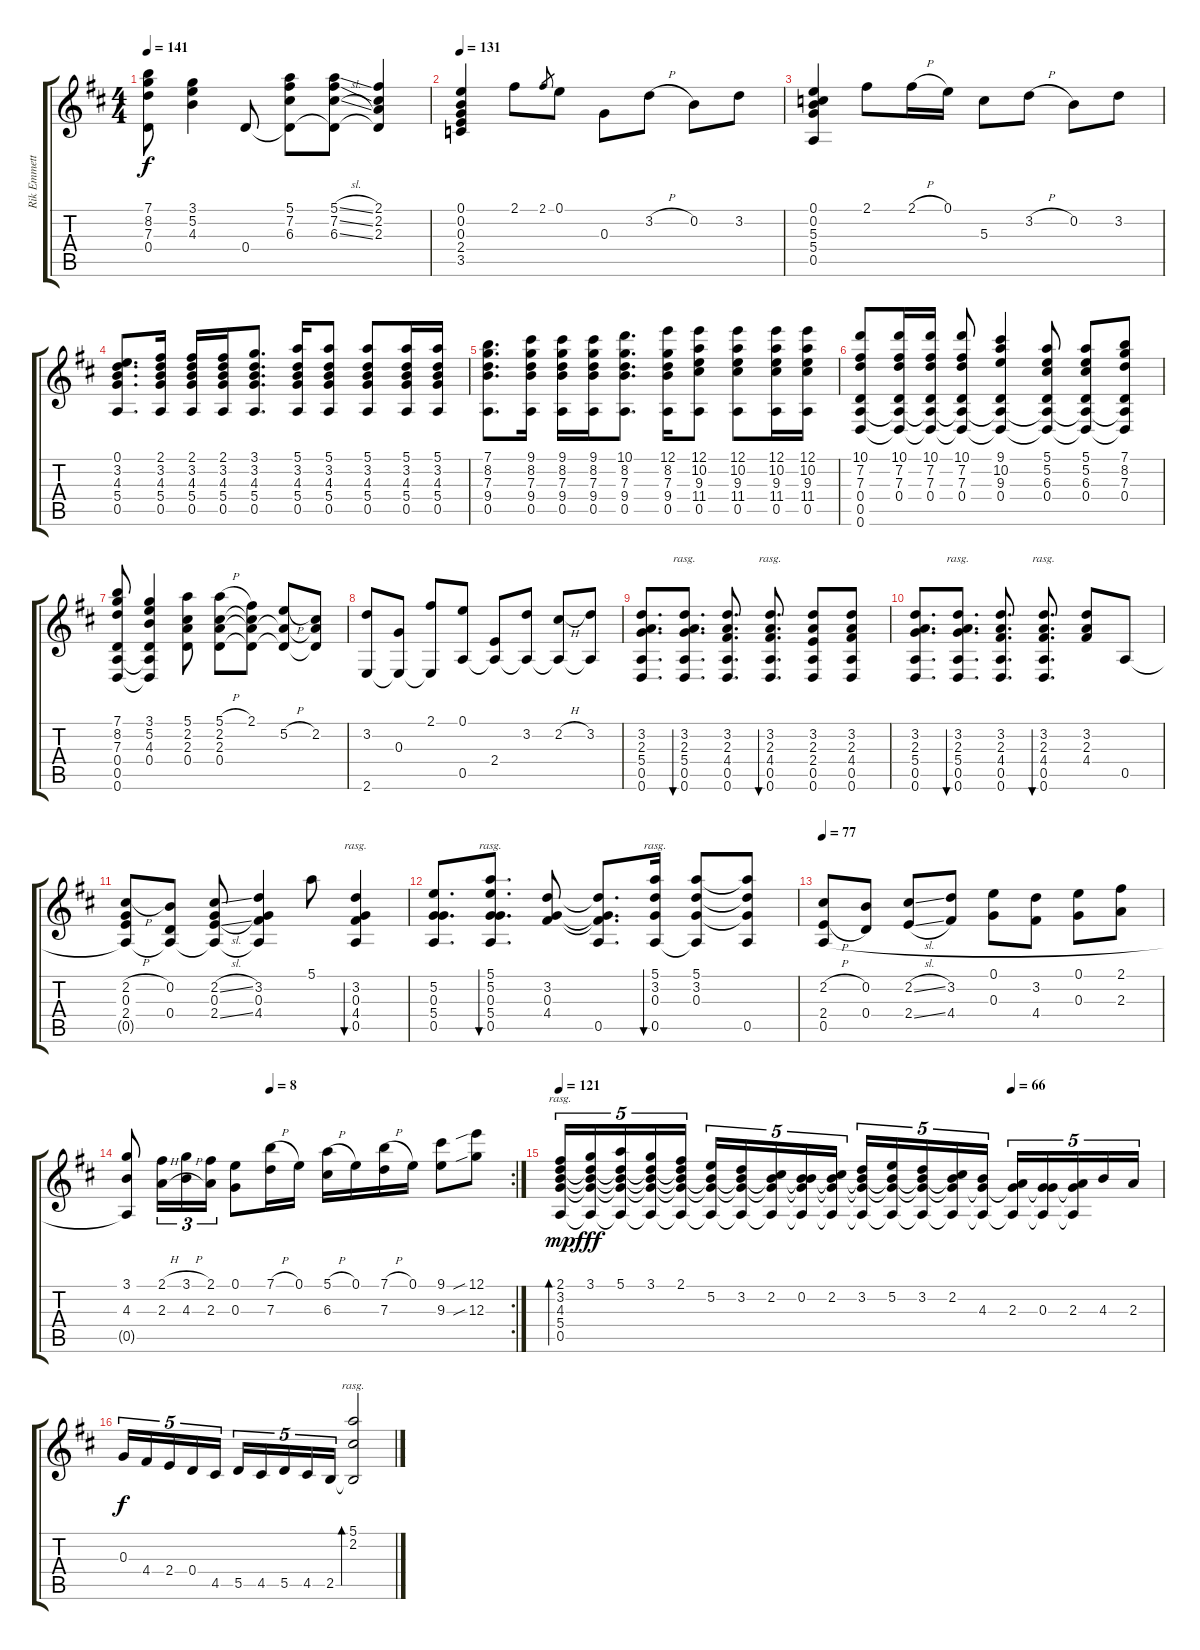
\track ("Rik Emmett" "Rik Emmett") {instrument acousticguitarnylon}
\staff {score tabs}
\tuning (E4 B3 G3 D3 A2 D2) {hide}
\ts (4 4)
\tempo 141
\clef g2
\ks d
(7.1{t} 8.2{t} 7.3{t} 0.4{t}).8{dy f} (3.1 5.2 4.3).4 0.4.8 (5.1 7.2 6.3 0.4{t}).8 (5.1{sl} 7.2{sl} 6.3{sl} 0.4{t}).8 (2.1 2.2 2.3 0.4{t}).4 |
\tempo 131
(0.1 0.2 0.3 2.4 3.5).4 2.1.8 2.1.8{gr} 0.1.8 0.3.8 3.2{h}.8 0.2.8 3.2.8 |
(0.1 0.2 5.3 5.4 0.5).4 2.1.8 2.1{h}.16 0.1.16 5.3.8 3.2{h}.8 0.2.8 3.2.8 |
(0.1 3.2 4.3 5.4 0.5).8{d} (2.1 3.2 4.3 5.4 0.5).16 (2.1 3.2 4.3 5.4 0.5).16 (2.1 3.2 4.3 5.4 0.5).16 (3.1 3.2 4.3 5.4 0.5).8{d} (5.1 3.2 4.3 5.4 0.5).16 (5.1 3.2 4.3 5.4 0.5).8 (5.1 3.2 4.3 5.4 0.5).8 (5.1 3.2 4.3 5.4 0.5).16 (5.1 3.2 4.3 5.4 0.5).16 |
(7.1 8.2 7.3 9.4 0.5).8{d} (9.1 8.2 7.3 9.4 0.5).16 (9.1 8.2 7.3 9.4 0.5).16 (9.1 8.2 7.3 9.4 0.5).16 (10.1 8.2 7.3 9.4 0.5).8{d} (12.1 8.2 7.3 9.4 0.5).16 (12.1 10.2 9.3 11.4 0.5).8 (12.1 10.2 9.3 11.4 0.5).8 (12.1 10.2 9.3 11.4 0.5).16 (12.1 10.2 9.3 11.4 0.5).16 |
(10.1 7.2 7.3 0.4 0.5 0.6).8 (10.1 7.2 7.3 0.4 0.5{t} 0.6{t}).16 (10.1 7.2 7.3 0.4 0.5{t} 0.6{t}).16 (10.1 7.2 7.3 0.4 0.5{t} 0.6{t}).8 (9.1 10.2 9.3 0.4 0.5{t} 0.6{t}).4 (5.1 5.2 6.3 0.4 0.5{t} 0.6{t}).8 (5.1 5.2 6.3 0.4 0.5{t} 0.6{t}).8 (7.1 8.2 7.3 0.4 0.5{t} 0.6{t}).8 |
(7.1 8.2 7.3 0.4 0.5 0.6).8 (3.1 5.2 4.3 0.4 0.5{t} 0.6{t}).4 (5.1 2.2 2.3 0.4).8 (5.1{h} 2.2 2.3 0.4).8 (2.1 2.2{t} 2.3{t} 0.4{t}).8 (5.2{h} 2.3{t} 0.4{t}).8 (2.2 2.3{t} 0.4{t}).8 |
(3.2 2.6).8 (0.3 2.6{t}).8 (2.1 2.6{t}).8 (0.1 0.5).8 (2.4 0.5{t}).8 (3.2 0.5{t}).8 (2.2{h} 0.5{t}).8 (3.2 0.5{t}).8 |
(3.2 2.3 5.4 0.5 0.6).8{d} (3.2 2.3 5.4 0.5 0.6).8{d bu 120 rasg ii} (3.2 2.3 4.4 0.5 0.6).8{d} (3.2 2.3 4.4 0.5 0.6).8{d bu 120 rasg ii} (3.2 2.3 2.4 0.5 0.6).8 (3.2 2.3 4.4 0.5 0.6).8 |
(3.2 2.3 5.4 0.5 0.6).8{d} (3.2 2.3 5.4 0.5 0.6).8{d bu 120 rasg ii} (3.2 2.3 4.4 0.5 0.6).8{d} (3.2 2.3 4.4 0.5 0.6).8{d bu 120 rasg ii} (3.2 2.3 4.4).8 0.5.8 |
(2.2{h} 0.3 2.4 0.5{t}).8 (0.2 0.4 0.5{t}).8 (2.2{sl} 0.3 2.4{sl} 0.5{t}).8 (3.2 0.3 4.4 0.5{t}).4 5.1.8 (3.2 0.3 4.4 0.5).4{bu 120 rasg ii} |
(5.2 0.3 5.4 0.5).8{d} (5.1 5.2 0.3 5.4 0.5).8{d bu 120 rasg ii} (3.2 0.3 4.4).8 (3.2{t} 0.3{t} 4.4{t} 0.5).8{d} (5.1 3.2 0.3 0.5).16{bu 120 rasg ii} (5.1 3.2 0.3 0.5{t}).8 (5.1{t} 3.2{t} 0.3{t} 0.5).8 |
\tempo 77
(2.2{h} 2.4{h} 0.5).8 (0.2 0.4).8 (2.2{sl} 2.4{sl}).8 (3.2 4.4).8 (0.1 0.3).8 (3.2 4.4).8 (0.1 0.3).8 (2.1 2.3).8 |
\rc 2
\tempo (8 0.375)
(3.1 4.3 0.5{t}).8 (2.1{h} 2.3{h}).16{tu (3 2)} (3.1{h} 4.3{h}).16{tu (3 2)} (2.1 2.3).16{tu (3 2)} (0.1 0.3).8 (7.1{h} 7.3).16 0.1.16 (5.1{h} 6.3).16 0.1.16 (7.1{h} 7.3).16 0.1.16 (9.1 9.3).8 (12.1{sib} 12.3{sib}).8 |
\tempo 121
\tempo (66 0.75)
(2.1 3.2 4.3 5.4 0.5).16{tu (5 4) bd 240 rasg ii dy mp} (3.1 3.2{t} 4.3{t} 5.4{t} 0.5{t}).16{tu (5 4) dy fff} (5.1 3.2{t} 4.3{t} 5.4{t} 0.5{t}).16{tu (5 4)} (3.1 3.2{t} 4.3{t} 5.4{t} 0.5{t}).16{tu (5 4)} (2.1 3.2{t} 4.3{t} 5.4{t} 0.5{t}).16{tu (5 4)} (5.2 4.3{t} 5.4{t} 0.5{t}).16{tu (5 4)} (3.2 4.3{t} 5.4{t} 0.5{t}).16{tu (5 4)} (2.2 4.3{t} 5.4{t} 0.5{t}).16{tu (5 4)} (0.2 4.3{t} 5.4{t} 0.5{t}).16{tu (5 4)} (2.2 4.3{t} 5.4{t} 0.5{t}).16{tu (5 4)} (3.2 4.3{t} 5.4{t} 0.5{t}).16{tu (5 4)} (5.2 4.3{t} 5.4{t} 0.5{t}).16{tu (5 4)} (3.2 4.3{t} 5.4{t} 0.5{t}).16{tu (5 4)} (2.2 4.3{t} 5.4{t} 0.5{t}).16{tu (5 4)} (4.3 5.4{t} 0.5{t}).16{tu (5 4)} (2.3 5.4{t} 0.5{t}).16{tu (5 4)} (0.3 5.4{t} 0.5{t}).16{tu (5 4)} (2.3 5.4{t} 0.5{t}).16{tu (5 4)} 4.3.16{tu (5 4)} 2.3.16{tu (5 4)} |
0.3.16{tu (5 4) dy f} 4.4.16{tu (5 4)} 2.4.16{tu (5 4)} 0.4.16{tu (5 4)} 4.5.16{tu (5 4)} 5.5.16{tu (5 4)} 4.5.16{tu (5 4)} 5.5.16{tu (5 4)} 4.5.16{tu (5 4)} 2.5.16{tu (5 4)} (5.1 2.2 2.5{t}).2{bd 240 rasg ii}
